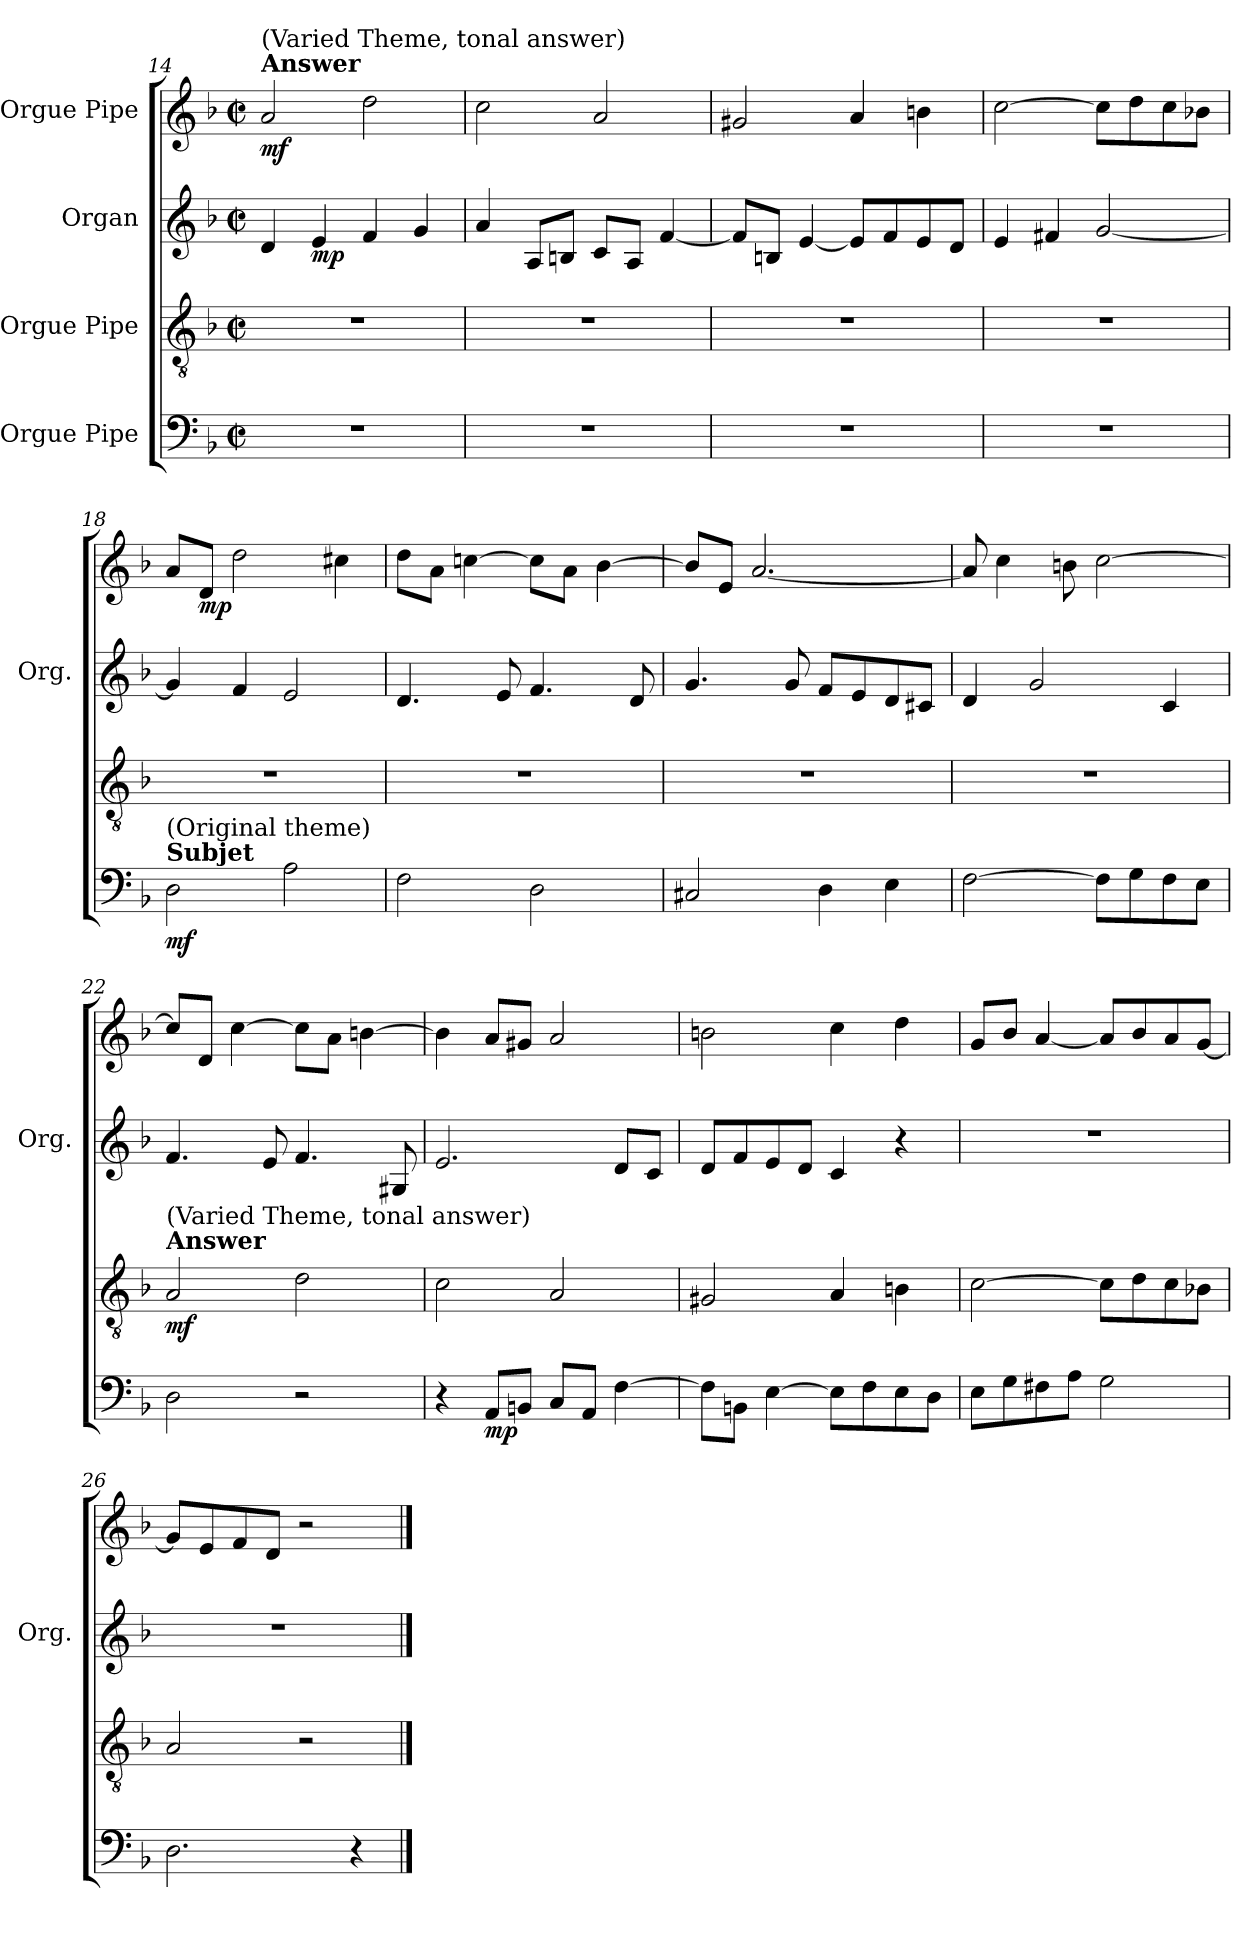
**kern	**dynam	**kern	**dynam	**kern	**dynam	**kern	**dynam
*part4	*part4	*part3	*part3	*part2	*part2	*part1	*part1
*staff4	*staff4	*staff3	*staff3	*staff2	*staff2	*staff1	*staff1
*I"Orgue Pipe	*	*I"Orgue Pipe	*	*I"Organ	*	*I"Orgue Pipe	*
*	*	*	*	*I'Org.	*	*	*
*clefF4	*	*clefGv2	*	*clefG2	*	*clefG2	*
*k[b-]	*	*k[b-]	*	*k[b-]	*	*k[b-]	*
*M2/2	*	*M2/2	*	*M2/2	*	*M2/2	*
*met(c|)	*	*met(c|)	*	*met(c|)	*	*met(c|)	*
=14	=14	=14	=14	=14	=14	=14	=14
!	!	!	!	!	!	!LO:TX:a:B:t=Answer	!
!	!	!	!	!	!	!LO:TX:a:t=(Varied Theme, tonal answer)	!
!	!	!	!	!	!	!	!LO:DY:b
1r	.	1r	.	4di/	.	2aj/	mf
!	!	!	!	!	!LO:DY:b	!	!
.	.	.	.	4e/	mp	.	.
.	.	.	.	4f/	.	2ddj\	.
.	.	.	.	4g/	.	.	.
=15	=15	=15	=15	=15	=15	=15	=15
1r	.	1r	.	4a/	.	2ccj\	.
.	.	.	.	8A/L	.	.	.
.	.	.	.	8Bn/J	.	.	.
.	.	.	.	8c/L	.	2aj/	.
.	.	.	.	8A/J	.	.	.
.	.	.	.	[4f/	.	.	.
=16	=16	=16	=16	=16	=16	=16	=16
1r	.	1r	.	8f/L]	.	2g#Xj/	.
.	.	.	.	8Bn/J	.	.	.
.	.	.	.	[4e/	.	.	.
.	.	.	.	8e/L]	.	4aj/	.
.	.	.	.	8f/	.	.	.
.	.	.	.	8e/	.	4bnj\	.
.	.	.	.	8d/J	.	.	.
!!LO:LB:g=z
=17	=17	=17	=17	=17	=17	=17	=17
1r	.	1r	.	4e/	.	[2ccj\	.
.	.	.	.	4f#X/	.	.	.
.	.	.	.	[2g/	.	8ccj\L]	.
.	.	.	.	.	.	8ddj\	.
.	.	.	.	.	.	8ccj\	.
.	.	.	.	.	.	8b-Xj\J	.
=18	=18	=18	=18	=18	=18	=18	=18
!LO:TX:a:B:t=Subjet	!	!	!	!	!	!	!
!LO:TX:a:t=(Original theme)	!	!	!	!	!	!	!
!	!LO:DY:b	!	!	!	!	!	!
2Di\	mf	1r	.	4g/]	.	8aj/L	.
!	!	!	!	!	!	!	!LO:DY:b
.	.	.	.	.	.	8d/J	mp
.	.	.	.	4f/	.	2dd\	.
2Ai\	.	.	.	2e/	.	.	.
.	.	.	.	.	.	4cc#X\	.
=19	=19	=19	=19	=19	=19	=19	=19
2Fi\	.	1r	.	4.d/	.	8dd\L	.
.	.	.	.	.	.	8a\J	.
.	.	.	.	.	.	[4ccn\	.
.	.	.	.	8e/	.	.	.
2Di\	.	.	.	4.f/	.	8cc\L]	.
.	.	.	.	.	.	8a\J	.
.	.	.	.	.	.	[4b-\	.
.	.	.	.	8d/	.	.	.
=20	=20	=20	=20	=20	=20	=20	=20
2C#Xi/	.	1r	.	4.g/	.	8b-/L]	.
.	.	.	.	.	.	8e/J	.
.	.	.	.	.	.	[2.a/	.
.	.	.	.	8g/	.	.	.
4Di\	.	.	.	8f/L	.	.	.
.	.	.	.	8e/	.	.	.
4Ei\	.	.	.	8d/	.	.	.
.	.	.	.	8c#X/J	.	.	.
=21	=21	=21	=21	=21	=21	=21	=21
[2Fi\	.	1r	.	4d/	.	8a/]	.
.	.	.	.	.	.	4cc\	.
.	.	.	.	2g/	.	.	.
.	.	.	.	.	.	8bn\	.
8Fi\L]	.	.	.	.	.	[2cc\	.
8Gi\	.	.	.	.	.	.	.
8Fi\	.	.	.	4c/	.	.	.
8Ei\J	.	.	.	.	.	.	.
!!LO:PB:g=z
=22	=22	=22	=22	=22	=22	=22	=22
!	!	!LO:TX:a:B:t=Answer	!	!	!	!	!
!	!	!LO:TX:a:t=(Varied Theme, tonal answer)	!	!	!	!	!
!	!	!	!LO:DY:b	!	!	!	!
2Di\	.	2Aj/	mf	4.f/	.	8cc/L]	.
.	.	.	.	.	.	8d/J	.
.	.	.	.	.	.	[4cc\	.
.	.	.	.	8e/	.	.	.
2r	.	2dj\	.	4.f/	.	8cc\L]	.
.	.	.	.	.	.	8a\J	.
.	.	.	.	.	.	[4bn\	.
.	.	.	.	8G#X/	.	.	.
=23	=23	=23	=23	=23	=23	=23	=23
4r	.	2cj\	.	2.e/	.	4b\]	.
!	!LO:DY:b	!	!	!	!	!	!
8AA/L	mp	.	.	.	.	8a/L	.
8BBn/J	.	.	.	.	.	8g#X/J	.
8C/L	.	2Aj/	.	.	.	2a/	.
8AA/J	.	.	.	.	.	.	.
[4F\	.	.	.	8d/L	.	.	.
.	.	.	.	8c/J	.	.	.
=24	=24	=24	=24	=24	=24	=24	=24
8F\L]	.	2G#Xj/	.	8d/L	.	2bn\	.
8BBn\J	.	.	.	8f/	.	.	.
[4E\	.	.	.	8e/	.	.	.
.	.	.	.	8d/J	.	.	.
8E\L]	.	4Aj/	.	4c/	.	4cc\	.
8F\	.	.	.	.	.	.	.
8E\	.	4Bnj\	.	4r	.	4dd\	.
8D\J	.	.	.	.	.	.	.
!!LO:LB:g=z
=25	=25	=25	=25	=25	=25	=25	=25
8E\L	.	[2cj\	.	1r	.	8g/L	.
8G\	.	.	.	.	.	8b-/J	.
8F#X\	.	.	.	.	.	[4a/	.
8A\J	.	.	.	.	.	.	.
2G\	.	8cj\L]	.	.	.	8a/L]	.
.	.	8dj\	.	.	.	8b-/	.
.	.	8cj\	.	.	.	8a/	.
.	.	8B-Xj\J	.	.	.	[8g/J	.
=26	=26	=26	=26	=26	=26	=26	=26
2.D\	.	2Aj/	.	1r	.	8g/L]	.
.	.	.	.	.	.	8e/	.
.	.	.	.	.	.	8f/	.
.	.	.	.	.	.	8d/J	.
.	.	2r	.	.	.	2r	.
4r	.	.	.	.	.	.	.
==	==	==	==	==	==	==	==
*-	*-	*-	*-	*-	*-	*-	*-
